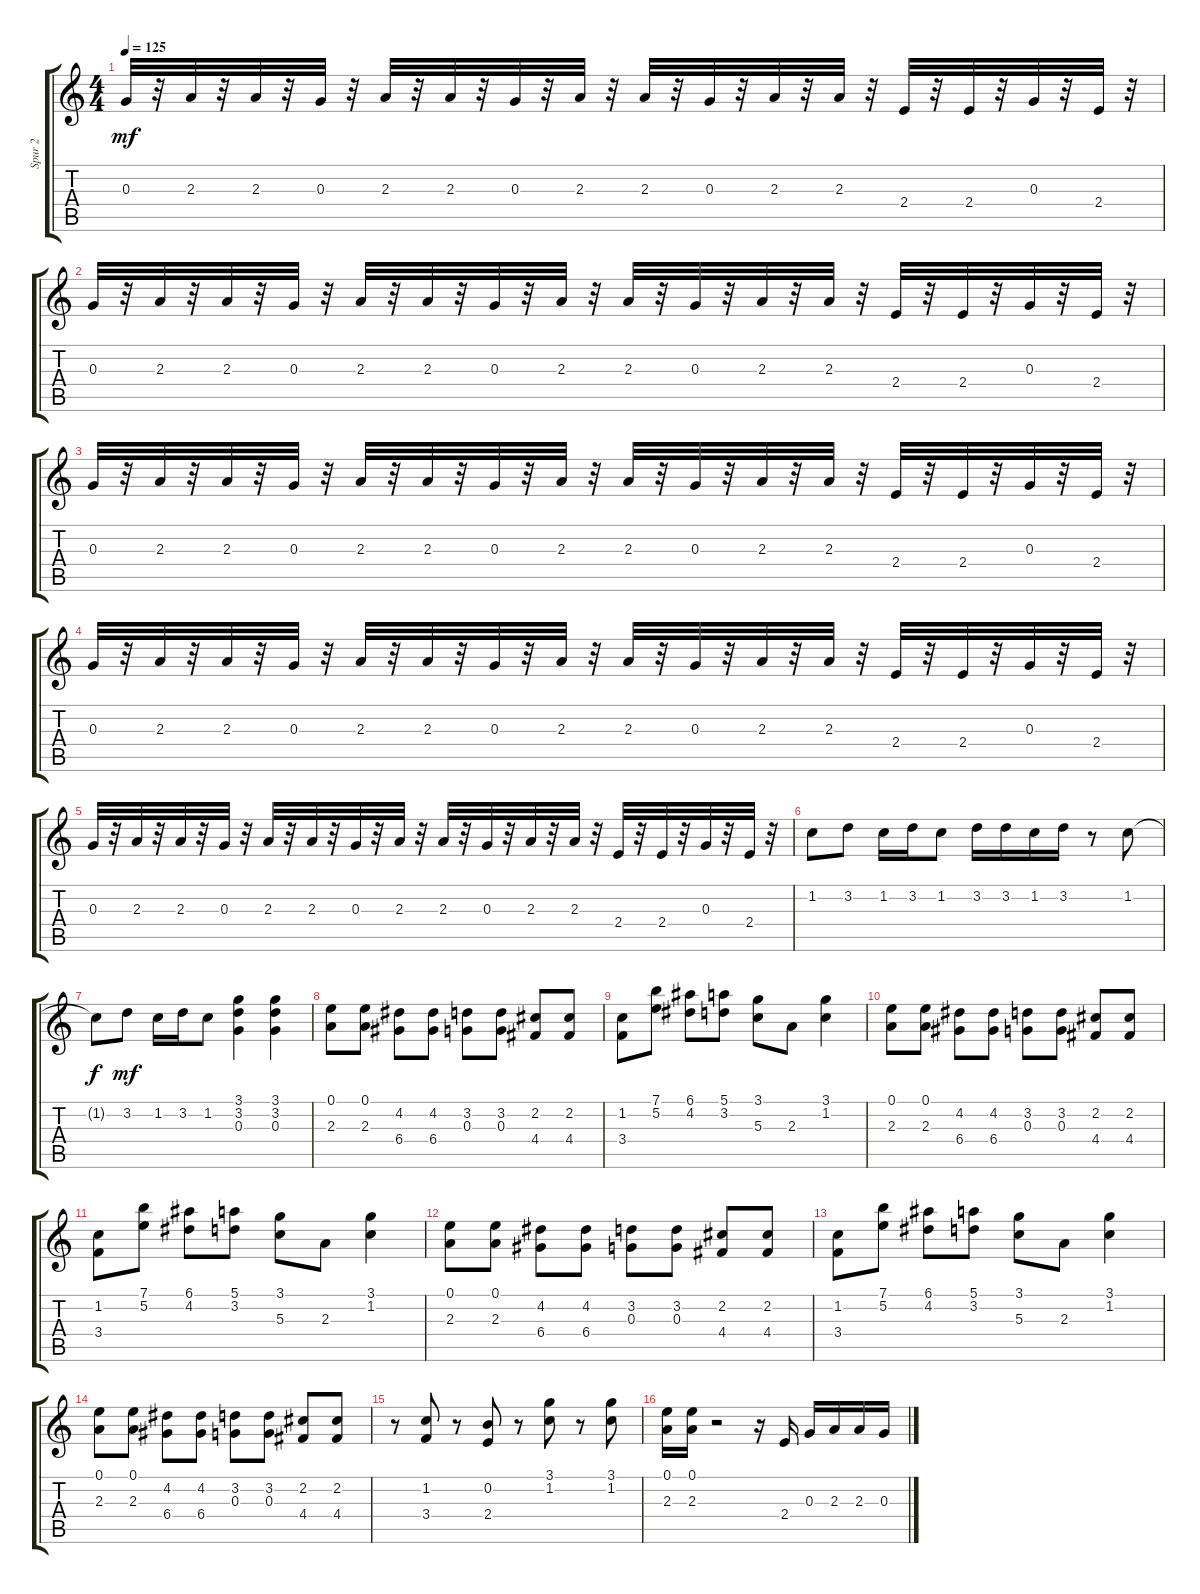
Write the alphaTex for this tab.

\track ("Spur 2" "Spur 2") {instrument overdrivenguitar}
\staff {score tabs}
\tuning (E4 B3 G3 D3 A2 E2) {hide}
\ts (4 4)
\tempo 125
\clef g2
\ks c
0.3.32{dy mf} r.32 2.3.32 r.32 2.3.32 r.32 0.3.32 r.32 2.3.32 r.32 2.3.32 r.32 0.3.32 r.32 2.3.32 r.32 2.3.32 r.32 0.3.32 r.32 2.3.32 r.32 2.3.32 r.32 2.4.32 r.32 2.4.32 r.32 0.3.32 r.32 2.4.32 r.32 |
0.3.32 r.32 2.3.32 r.32 2.3.32 r.32 0.3.32 r.32 2.3.32 r.32 2.3.32 r.32 0.3.32 r.32 2.3.32 r.32 2.3.32 r.32 0.3.32 r.32 2.3.32 r.32 2.3.32 r.32 2.4.32 r.32 2.4.32 r.32 0.3.32 r.32 2.4.32 r.32 |
0.3.32 r.32 2.3.32 r.32 2.3.32 r.32 0.3.32 r.32 2.3.32 r.32 2.3.32 r.32 0.3.32 r.32 2.3.32 r.32 2.3.32 r.32 0.3.32 r.32 2.3.32 r.32 2.3.32 r.32 2.4.32 r.32 2.4.32 r.32 0.3.32 r.32 2.4.32 r.32 |
0.3.32 r.32 2.3.32 r.32 2.3.32 r.32 0.3.32 r.32 2.3.32 r.32 2.3.32 r.32 0.3.32 r.32 2.3.32 r.32 2.3.32 r.32 0.3.32 r.32 2.3.32 r.32 2.3.32 r.32 2.4.32 r.32 2.4.32 r.32 0.3.32 r.32 2.4.32 r.32 |
0.3.32 r.32 2.3.32 r.32 2.3.32 r.32 0.3.32 r.32 2.3.32 r.32 2.3.32 r.32 0.3.32 r.32 2.3.32 r.32 2.3.32 r.32 0.3.32 r.32 2.3.32 r.32 2.3.32 r.32 2.4.32 r.32 2.4.32 r.32 0.3.32 r.32 2.4.32 r.32 |
1.2.8 3.2.8 1.2.16 3.2.16 1.2.8 3.2.16 3.2.16 1.2.16 3.2.16 r.8 1.2.8 |
1.2{t}.8{dy f} 3.2.8{dy mf} 1.2.16 3.2.16 1.2.8 (3.1 3.2 0.3).4 (3.1 3.2 0.3).4 |
(0.1 2.3).8 (0.1 2.3).8 (4.2 6.4).8 (4.2 6.4).8 (3.2 0.3).8 (3.2 0.3).8 (2.2 4.4).8 (2.2 4.4).8 |
(1.2 3.4).8 (7.1 5.2).8 (6.1 4.2).8 (5.1 3.2).8 (3.1 5.3).8 2.3.8 (3.1 1.2).4 |
(0.1 2.3).8 (0.1 2.3).8 (4.2 6.4).8 (4.2 6.4).8 (3.2 0.3).8 (3.2 0.3).8 (2.2 4.4).8 (2.2 4.4).8 |
(1.2 3.4).8 (7.1 5.2).8 (6.1 4.2).8 (5.1 3.2).8 (3.1 5.3).8 2.3.8 (3.1 1.2).4 |
(0.1 2.3).8 (0.1 2.3).8 (4.2 6.4).8 (4.2 6.4).8 (3.2 0.3).8 (3.2 0.3).8 (2.2 4.4).8 (2.2 4.4).8 |
(1.2 3.4).8 (7.1 5.2).8 (6.1 4.2).8 (5.1 3.2).8 (3.1 5.3).8 2.3.8 (3.1 1.2).4 |
(0.1 2.3).8 (0.1 2.3).8 (4.2 6.4).8 (4.2 6.4).8 (3.2 0.3).8 (3.2 0.3).8 (2.2 4.4).8 (2.2 4.4).8 |
r.8 (1.2 3.4).8 r.8 (0.2 2.4).8 r.8 (3.1 1.2).8 r.8 (3.1 1.2).8 |
(0.1 2.3).16 (0.1 2.3).16 r.2 r.16 2.4.16 0.3.16 2.3.16 2.3.16 0.3.16
